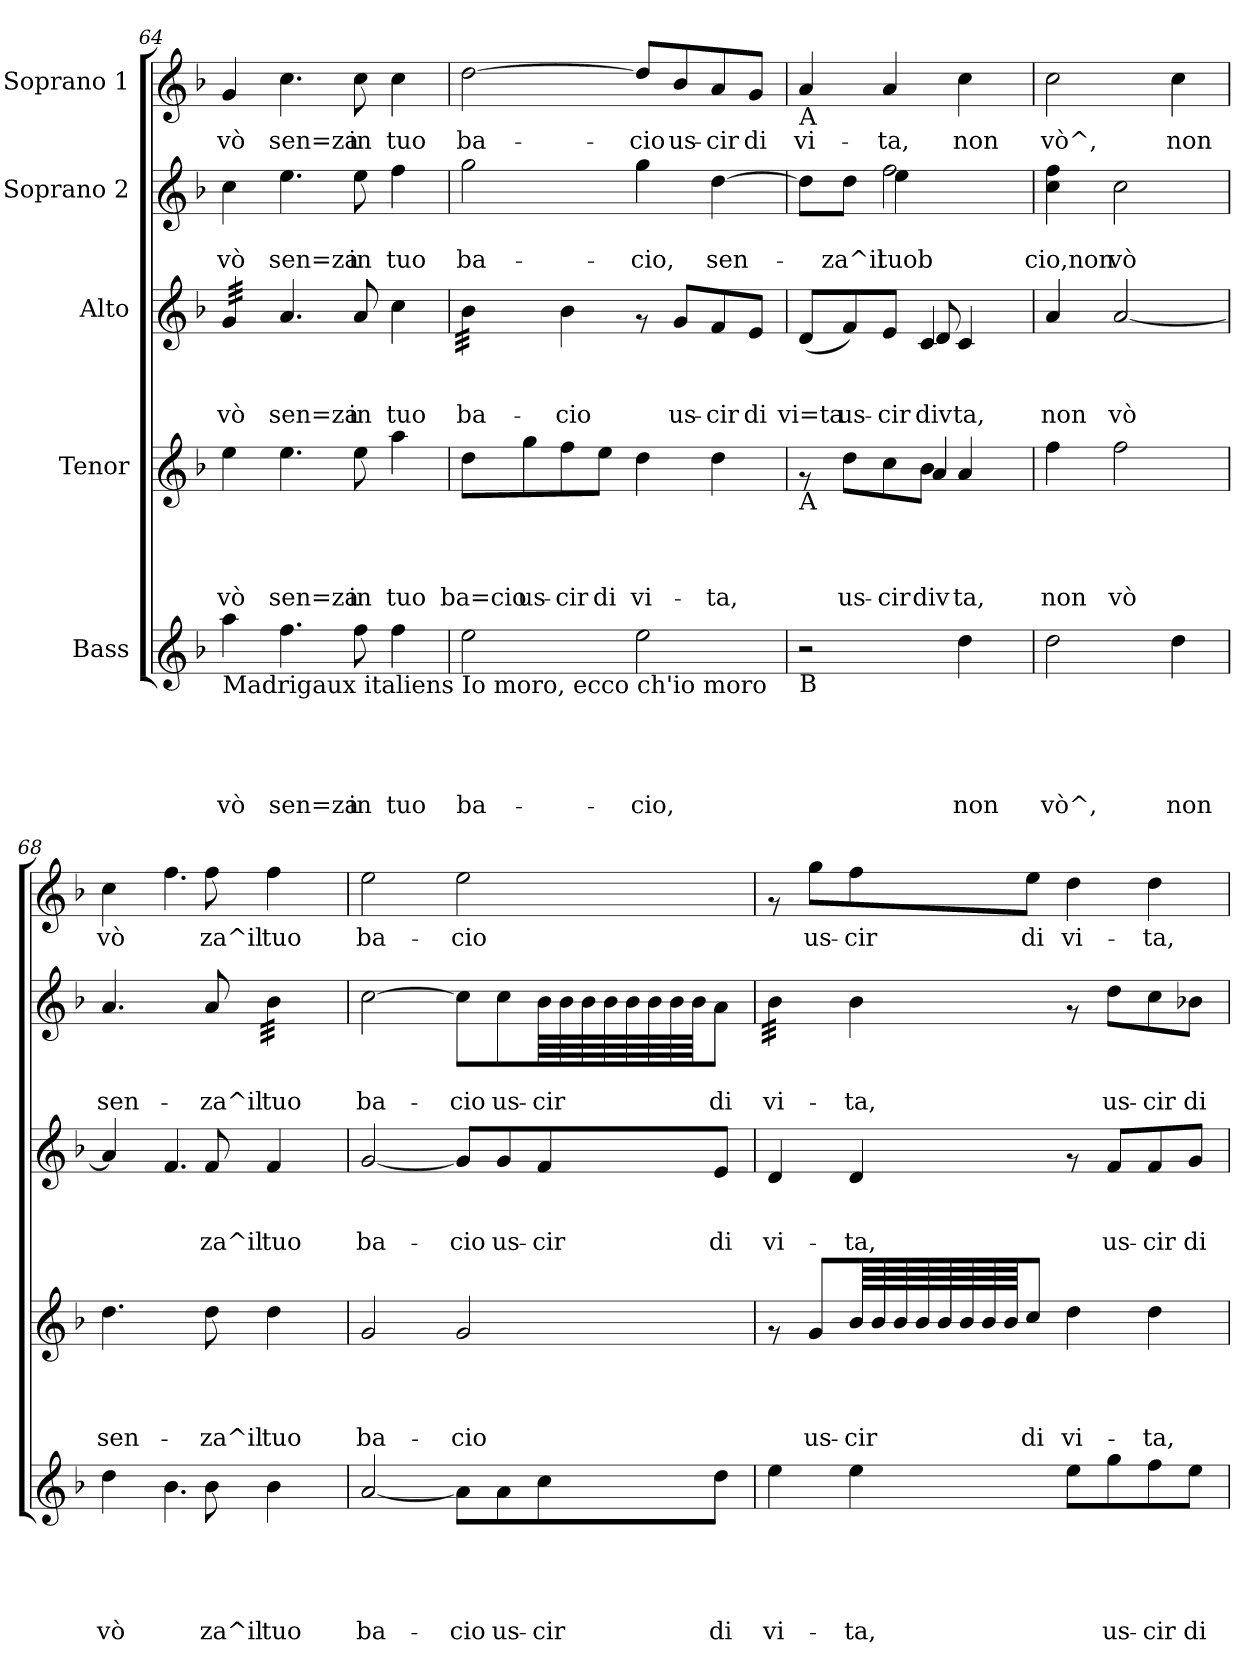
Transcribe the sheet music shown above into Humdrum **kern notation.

**kern	**text	**text	**text	**text	**text	**kern	**text	**text	**text	**text	**kern	**text	**text	**text	**kern	**text	**text	**kern	**text
*part5	*part5	*part5	*part5	*part5	*part5	*part4	*part4	*part4	*part4	*part4	*part3	*part3	*part3	*part3	*part2	*part2	*part2	*part1	*part1
*staff5	*staff5	*staff5	*staff5	*staff5	*staff5	*staff4	*staff4	*staff4	*staff4	*staff4	*staff3	*staff3	*staff3	*staff3	*staff2	*staff2	*staff2	*staff1	*staff1
*I"Bass	*	*	*	*	*	*I"Tenor	*	*	*	*	*I"Alto	*	*	*	*I"Soprano 2	*	*	*I"Soprano 1	*
*clefG2	*	*	*	*	*	*clefG2	*	*	*	*	*clefG2	*	*	*	*clefG2	*	*	*clefG2	*
*k[b-]	*	*	*	*	*	*k[b-]	*	*	*	*	*k[b-]	*	*	*	*k[b-]	*	*	*k[b-]	*
*F:	*	*	*	*	*	*F:	*	*	*	*	*F:	*	*	*	*F:	*	*	*F:	*
=64	=64	=64	=64	=64	=64	=64	=64	=64	=64	=64	=64	=64	=64	=64	=64	=64	=64	=64	=64
!	!	!	!	!	!	!	!	!	!	!	!LO:TX:b:t=( )	!	!	!	!	!	!	!	!
!LO:TX:b:t=Madrigaux italiens Io moro, ecco ch'io moro	!	!	!	!	!	!	!	!	!	!	!	!	!	!	!	!	!	!	!
!	!	!	!	!	!LO:LY:b	!	!	!	!	!LO:LY:b	!	!	!	!LO:LY:b	!	!	!LO:LY:b	!	!LO:LY:b
*	*	*	*	*	*	*	*	*	*	*	*tremolo	*	*	*	*	*	*	*	*
4aa\	.	.	.	.	vò	4ee\	.	.	.	vò	32g/LLL	.	.	vò	4cc\	.	vò	4g/	vò
.	.	.	.	.	.	.	.	.	.	.	32g/	.	.	.	.	.	.	.	.
.	.	.	.	.	.	.	.	.	.	.	32g/	.	.	.	.	.	.	.	.
.	.	.	.	.	.	.	.	.	.	.	32g/	.	.	.	.	.	.	.	.
.	.	.	.	.	.	.	.	.	.	.	32g/	.	.	.	.	.	.	.	.
.	.	.	.	.	.	.	.	.	.	.	32g/	.	.	.	.	.	.	.	.
.	.	.	.	.	.	.	.	.	.	.	32g/	.	.	.	.	.	.	.	.
.	.	.	.	.	.	.	.	.	.	.	32g/JJJ	.	.	.	.	.	.	.	.
*	*	*	*	*	*	*	*	*	*	*	*Xtremolo	*	*	*	*	*	*	*	*
!	!	!	!	!	!LO:LY:b	!	!	!	!	!LO:LY:b	!	!	!	!LO:LY:b	!	!	!LO:LY:b	!	!LO:LY:b
4.ff\	.	.	.	.	sen=za	4.ee\	.	.	.	sen=za	4.a/	.	.	sen=za	4.ee\	.	sen=za	4.cc\	sen=za
!	!	!	!	!	!LO:LY:b	!	!	!	!	!LO:LY:b	!	!	!	!LO:LY:b	!	!	!LO:LY:b	!	!LO:LY:b
8ff\	.	.	.	.	in	8ee\	.	.	.	in	8a/	.	.	in	8ee\	.	in	8cc\	in
!	!	!	!	!	!LO:LY:b	!	!	!	!	!LO:LY:b	!	!	!	!LO:LY:b	!	!	!LO:LY:b	!	!LO:LY:b
4ff\	.	.	.	.	tuo	4aa\	.	.	.	tuo	4cc\	.	.	tuo	4ff\	.	tuo	4cc\	tuo
=65	=65	=65	=65	=65	=65	=65	=65	=65	=65	=65	=65	=65	=65	=65	=65	=65	=65	=65	=65
!	!	!	!	!	!LO:LY:b	!	!	!	!	!LO:LY:b	!	!	!	!LO:LY:b	!	!	!LO:LY:b	!	!LO:LY:b
*	*	*	*	*	*	*	*	*	*	*	*tremolo	*	*	*	*	*	*	*	*
2ee\	.	.	.	.	ba-	8dd\L	.	.	.	ba=cio	32b-\LLL	.	.	ba-	2gg\	.	ba-	[>2dd\	ba-
.	.	.	.	.	.	.	.	.	.	.	32b-\	.	.	.	.	.	.	.	.
.	.	.	.	.	.	.	.	.	.	.	32b-\	.	.	.	.	.	.	.	.
.	.	.	.	.	.	.	.	.	.	.	32b-\	.	.	.	.	.	.	.	.
!	!	!	!	!	!	!	!	!	!	!LO:LY:b	!	!	!	!	!	!	!	!	!
.	.	.	.	.	.	8gg\	.	.	.	us-	32b-\	.	.	.	.	.	.	.	.
.	.	.	.	.	.	.	.	.	.	.	32b-\	.	.	.	.	.	.	.	.
.	.	.	.	.	.	.	.	.	.	.	32b-\	.	.	.	.	.	.	.	.
.	.	.	.	.	.	.	.	.	.	.	32b-\JJJ	.	.	.	.	.	.	.	.
*	*	*	*	*	*	*	*	*	*	*	*Xtremolo	*	*	*	*	*	*	*	*
!	!	!	!	!	!	!	!	!	!	!LO:LY:b	!	!	!	!LO:LY:b	!	!	!	!	!
.	.	.	.	.	.	8ff\	.	.	.	-cir	4b-\	.	.	-cio	.	.	.	.	.
!	!	!	!	!	!	!	!	!	!	!LO:LY:b	!	!	!	!	!	!	!	!	!
.	.	.	.	.	.	8ee\J	.	.	.	di	.	.	.	.	.	.	.	.	.
!	!	!	!	!	!LO:LY:b	!	!	!	!	!LO:LY:b	!	!	!	!	!	!	!LO:LY:b	!	!LO:LY:b
2ee\	.	.	.	.	-cio,	4dd\	.	.	.	vi-	8rf	.	.	.	4gg\	.	-cio,	8dd/L]	-cio
!	!	!	!	!	!	!	!	!	!	!	!	!	!	!LO:LY:b	!	!	!	!	!LO:LY:b
.	.	.	.	.	.	.	.	.	.	.	8g/L	.	.	us-	.	.	.	8b-/	us-
!	!	!	!	!	!	!	!	!	!	!LO:LY:b	!	!	!	!LO:LY:b	!	!	!LO:LY:b	!	!LO:LY:b
.	.	.	.	.	.	4dd\	.	.	.	-ta,	8f/	.	.	-cir	[>4dd\	.	sen-	8a/	-cir
!	!	!	!	!	!	!	!	!	!	!	!	!	!	!LO:LY:b	!	!	!	!	!LO:LY:b
.	.	.	.	.	.	.	.	.	.	.	8e/J	.	.	di	.	.	.	8g/J	di
!!LO:PB:g=z
=66	=66	=66	=66	=66	=66	=66	=66	=66	=66	=66	=66	=66	=66	=66	=66	=66	=66	=66	=66
*	*	*	*	*	*	*^	*	*	*	*	*	*	*	*	*	*	*	*	*
!	!	!	!	!	!	!	!	!	!	!	!	!	!	!	!	!	!	!	!LO:TX:b:t=A	!
!	!	!	!	!	!	!	!	!	!	!	!	!	!	!	!	!LO:TX:b:t=A	!	!	!	!
!	!	!	!	!	!	!	!	!	!	!	!	!LO:TX:b:t=A	!	!	!	!	!	!	!	!
!	!	!	!	!	!	!LO:TX:b:t=A	!	!	!	!	!	!	!	!	!	!	!	!	!	!
!LO:TX:b:t=B	!	!	!	!	!	!	!	!	!	!	!	!	!	!	!	!	!	!	!	!
!	!	!	!	!	!	!	!	!	!	!	!	!	!	!	!LO:LY:b	!	!	!	!	!LO:LY:b
*	*	*	*	*	*	*	*	*	*	*	*	*^	*	*	*	*^	*	*	*	*
2r	.	.	.	.	.	8rf	4.ryy	.	.	.	.	(<8d/L	4.ryy	.	.	vi=ta	8dd\L]	4ryy	.	.	4a/	vi-
!	!	!	!	!	!	!	!	!	!	!	!LO:LY:b	!	!	!	!	!LO:LY:b	!	!	!	!LO:LY:b	!	!
.	.	.	.	.	.	8dd\L	.	.	.	.	us-	8f/)	.	.	.	us-	8dd\J	.	.	-za^il	.	.
!	!	!	!	!	!	!	!	!	!	!	!LO:LY:b	!	!	!	!	!LO:LY:b	!	!	!	!LO:LY:b	!	!LO:LY:b
.	.	.	.	.	.	8cc\	.	.	.	.	-cir	8e/J	.	.	.	-cir	2ff\	4ee\	.	tuob	4a/	-ta,
!	!	!	!	!	!	!	!	!	!	!	!LO:LY:b	!	!	!	!	!LO:LY:b	!	!	!	!	!	!
.	.	.	.	.	.	8b-\J	4a/	.	.	.	div	4c/	8d/	.	.	div	.	.	.	.	.	.
!	!	!	!	!	!LO:LY:b	!	!	!	!	!	!LO:LY:b	!	!	!	!	!LO:LY:b	!	!	!	!	!	!LO:LY:b
4dd:\	.	.	.	.	non	4a/	.	.	.	.	ta,	.	4c/	.	.	ta,	.	4ryy	.	.	4cc:\	non
.	.	.	.	.	.	.	8ryy	.	.	.	.	8ryy	.	.	.	.	.	.	.	.	.	.
*	*	*	*	*	*	*	*	*	*	*	*	*v	*v	*	*	*	*	*	*	*	*	*
*	*	*	*	*	*	*	*	*	*	*	*	*	*	*	*	*v	*v	*	*	*	*
=67	=67	=67	=67	=67	=67	=67	=67	=67	=67	=67	=67	=67	=67	=67	=67	=67	=67	=67	=67	=67
!	!	!	!	!	!	!LO:TX:b:t=M	!	!	!	!	!	!	!	!	!	!	!	!	!	!
!	!	!	!	!	!LO:LY:b	!	!	!	!	!	!LO:LY:b	!	!	!	!LO:LY:b	!	!	!LO:LY:b	!	!LO:LY:b
*	*	*	*	*	*	*v	*v	*	*	*	*	*	*	*	*	*	*	*	*	*
2dd\	.	.	.	.	vò^,	4ff\	.	.	.	non	4a:/	.	.	non	4cc\ 4ff\	.	cio,non	2cc\	vò^,
!	!	!	!	!	!	!	!	!	!	!LO:LY:b	!	!	!	!LO:LY:b	!	!	!LO:LY:b	!	!
.	.	.	.	.	.	2ff\	.	.	.	vò	[<2a/	.	.	vò	2cc\	.	vò	.	.
!	!	!	!	!	!LO:LY:b	!	!	!	!	!	!	!	!	!	!	!	!	!	!LO:LY:b
4dd:\	.	.	.	.	non	.	.	.	.	.	.	.	.	.	.	.	.	4cc:\	non
=68	=68	=68	=68	=68	=68	=68	=68	=68	=68	=68	=68	=68	=68	=68	=68	=68	=68	=68	=68
!	!	!	!	!	!LO:LY:b	!	!	!	!	!LO:LY:b	!	!	!	!	!	!	!LO:LY:b	!	!LO:LY:b
*^	*	*	*	*	*	*	*	*	*	*	*^	*	*	*	*	*	*	*^	*
4dd\	4.ryy	.	.	.	.	vò	4.dd:\	.	.	.	sen-	4a/]	4.ryy	.	.	.	4.a:/	.	sen-	4cc\	4.ryy	vò
4.b-\	.	.	.	.	.	.	.	.	.	.	.	4.f/	.	.	.	.	.	.	.	4.ff\	.	.
!	!	!	!	!	!	!LO:LY:b	!	!	!	!	!LO:LY:b	!	!	!	!	!LO:LY:b	!	!	!LO:LY:b	!	!	!LO:LY:b
.	8b-\	.	.	.	.	za^il	8dd\	.	.	.	-za^il	.	8f/	.	.	za^il	8a/	.	-za^il	.	8ff>\	za^il
!	!	!	!	!	!	!LO:LY:b	!	!	!	!	!LO:LY:b	!	!	!	!	!LO:LY:b	!	!	!LO:LY:b	!	!	!LO:LY:b
*	*	*	*	*	*	*	*	*	*	*	*	*	*	*	*	*	*tremolo	*	*	*	*	*
.	4b-\	.	.	.	.	tuo	4dd\	.	.	.	tuo	.	4f/	.	.	tuo	32b-\LLL	.	tuo	.	4ff\	tuo
.	.	.	.	.	.	.	.	.	.	.	.	.	.	.	.	.	32b-\	.	.	.	.	.
.	.	.	.	.	.	.	.	.	.	.	.	.	.	.	.	.	32b-\	.	.	.	.	.
.	.	.	.	.	.	.	.	.	.	.	.	.	.	.	.	.	32b-\	.	.	.	.	.
8ryy	.	.	.	.	.	.	.	.	.	.	.	8ryy	.	.	.	.	32b-\	.	.	8ryy	.	.
.	.	.	.	.	.	.	.	.	.	.	.	.	.	.	.	.	32b-\	.	.	.	.	.
.	.	.	.	.	.	.	.	.	.	.	.	.	.	.	.	.	32b-\	.	.	.	.	.
.	.	.	.	.	.	.	.	.	.	.	.	.	.	.	.	.	32b-\JJJ	.	.	.	.	.
*	*	*	*	*	*	*	*	*	*	*	*	*	*	*	*	*	*Xtremolo	*	*	*	*	*
*v	*v	*	*	*	*	*	*	*	*	*	*	*v	*v	*	*	*	*	*	*	*v	*v	*
=69	=69	=69	=69	=69	=69	=69	=69	=69	=69	=69	=69	=69	=69	=69	=69	=69	=69	=69	=69
!	!	!	!	!	!LO:LY:b	!	!	!	!	!LO:LY:b	!	!	!	!LO:LY:b	!	!	!LO:LY:b	!	!LO:LY:b
[<2a/	.	.	.	.	ba-	2g/	.	.	.	ba-	[<2g/	.	.	ba-	[>2cc\	.	ba-	2ee\	ba-
!	!	!	!	!	!LO:LY:b	!	!	!	!	!LO:LY:b	!	!	!	!LO:LY:b	!	!	!LO:LY:b	!	!LO:LY:b
8a\L]	.	.	.	.	-cio	2g/	.	.	.	-cio	8g/L]	.	.	-cio	8cc\L]	.	-cio	2ee\	-cio
!	!	!	!	!	!LO:LY:b	!	!	!	!	!	!	!	!	!LO:LY:b	!	!	!LO:LY:b	!	!
8a\	.	.	.	.	us-	.	.	.	.	.	8g/	.	.	us-	8cc\	.	us-	.	.
!	!	!	!	!	!LO:LY:b	!	!	!	!	!	!	!	!	!LO:LY:b	!	!	!LO:LY:b	!	!
*	*	*	*	*	*	*	*	*	*	*	*	*	*	*	*tremolo	*	*	*	*
8cc\	.	.	.	.	-cir	.	.	.	.	.	8f/	.	.	-cir	64b-\	.	-cir	.	.
.	.	.	.	.	.	.	.	.	.	.	.	.	.	.	64b-\	.	.	.	.
.	.	.	.	.	.	.	.	.	.	.	.	.	.	.	64b-\	.	.	.	.
.	.	.	.	.	.	.	.	.	.	.	.	.	.	.	64b-\	.	.	.	.
.	.	.	.	.	.	.	.	.	.	.	.	.	.	.	64b-\	.	.	.	.
.	.	.	.	.	.	.	.	.	.	.	.	.	.	.	64b-\	.	.	.	.
.	.	.	.	.	.	.	.	.	.	.	.	.	.	.	64b-\	.	.	.	.
.	.	.	.	.	.	.	.	.	.	.	.	.	.	.	64b-\	.	.	.	.
*	*	*	*	*	*	*	*	*	*	*	*	*	*	*	*Xtremolo	*	*	*	*
!	!	!	!	!	!LO:LY:b	!	!	!	!	!	!	!	!	!LO:LY:b	!	!	!LO:LY:b	!	!
8dd\J	.	.	.	.	di	.	.	.	.	.	8e/J	.	.	di	8a\J	.	di	.	.
=70	=70	=70	=70	=70	=70	=70	=70	=70	=70	=70	=70	=70	=70	=70	=70	=70	=70	=70	=70
!	!	!	!	!	!LO:LY:b	!	!	!	!	!	!	!	!	!LO:LY:b	!	!	!LO:LY:b	!	!
*	*	*	*	*	*	*	*	*	*	*	*	*	*	*	*tremolo	*	*	*	*
4ee\	.	.	.	.	vi-	8rf	.	.	.	.	4d/	.	.	vi-	32b-\LLL	.	vi-	8rf	.
.	.	.	.	.	.	.	.	.	.	.	.	.	.	.	32b-\	.	.	.	.
.	.	.	.	.	.	.	.	.	.	.	.	.	.	.	32b-\	.	.	.	.
.	.	.	.	.	.	.	.	.	.	.	.	.	.	.	32b-\	.	.	.	.
!	!	!	!	!	!	!	!	!	!	!LO:LY:b	!	!	!	!	!	!	!	!	!LO:LY:b
.	.	.	.	.	.	8g/L	.	.	.	us-	.	.	.	.	32b-\	.	.	8gg\L	us-
.	.	.	.	.	.	.	.	.	.	.	.	.	.	.	32b-\	.	.	.	.
.	.	.	.	.	.	.	.	.	.	.	.	.	.	.	32b-\	.	.	.	.
.	.	.	.	.	.	.	.	.	.	.	.	.	.	.	32b-\JJJ	.	.	.	.
*	*	*	*	*	*	*	*	*	*	*	*	*	*	*	*Xtremolo	*	*	*	*
!	!	!	!	!	!LO:LY:b	!	!	!	!	!LO:LY:b	!	!	!	!LO:LY:b	!	!	!LO:LY:b	!	!LO:LY:b
*	*	*	*	*	*	*tremolo	*	*	*	*	*	*	*	*	*	*	*	*	*
4ee\	.	.	.	.	-ta,	64b-/	.	.	.	-cir	4d/	.	.	-ta,	4b-\	.	-ta,	8ff\	-cir
.	.	.	.	.	.	64b-/	.	.	.	.	.	.	.	.	.	.	.	.	.
.	.	.	.	.	.	64b-/	.	.	.	.	.	.	.	.	.	.	.	.	.
.	.	.	.	.	.	64b-/	.	.	.	.	.	.	.	.	.	.	.	.	.
.	.	.	.	.	.	64b-/	.	.	.	.	.	.	.	.	.	.	.	.	.
.	.	.	.	.	.	64b-/	.	.	.	.	.	.	.	.	.	.	.	.	.
.	.	.	.	.	.	64b-/	.	.	.	.	.	.	.	.	.	.	.	.	.
.	.	.	.	.	.	64b-/	.	.	.	.	.	.	.	.	.	.	.	.	.
*	*	*	*	*	*	*Xtremolo	*	*	*	*	*	*	*	*	*	*	*	*	*
!	!	!	!	!	!	!	!	!	!	!LO:LY:b	!	!	!	!	!	!	!	!	!LO:LY:b
.	.	.	.	.	.	8cc/J	.	.	.	di	.	.	.	.	.	.	.	8ee\J	di
!	!	!	!	!	!	!	!	!	!	!LO:LY:b	!	!	!	!	!	!	!	!	!LO:LY:b
8ee\L	.	.	.	.	.	4dd\	.	.	.	vi-	8rf	.	.	.	8rf	.	.	4dd\	vi-
!	!	!	!	!	!LO:LY:b	!	!	!	!	!	!	!	!	!LO:LY:b	!	!	!LO:LY:b	!	!
8gg\	.	.	.	.	us-	.	.	.	.	.	8f/L	.	.	us-	8dd\L	.	us-	.	.
!	!	!	!	!	!LO:LY:b	!	!	!	!	!LO:LY:b	!	!	!	!LO:LY:b	!	!	!LO:LY:b	!	!LO:LY:b
8ff\	.	.	.	.	-cir	4dd\	.	.	.	-ta,	8f/	.	.	-cir	8cc\	.	-cir	4dd\	-ta,
!	!	!	!	!	!LO:LY:b	!	!	!	!	!	!	!	!	!LO:LY:b	!	!	!LO:LY:b	!	!
8ee\J	.	.	.	.	di	.	.	.	.	.	8g/J	.	.	di	8b-X\J	.	di	.	.
=	=	=	=	=	=	=	=	=	=	=	=	=	=	=	=	=	=	=	=
*-	*-	*-	*-	*-	*-	*-	*-	*-	*-	*-	*-	*-	*-	*-	*-	*-	*-	*-	*-
